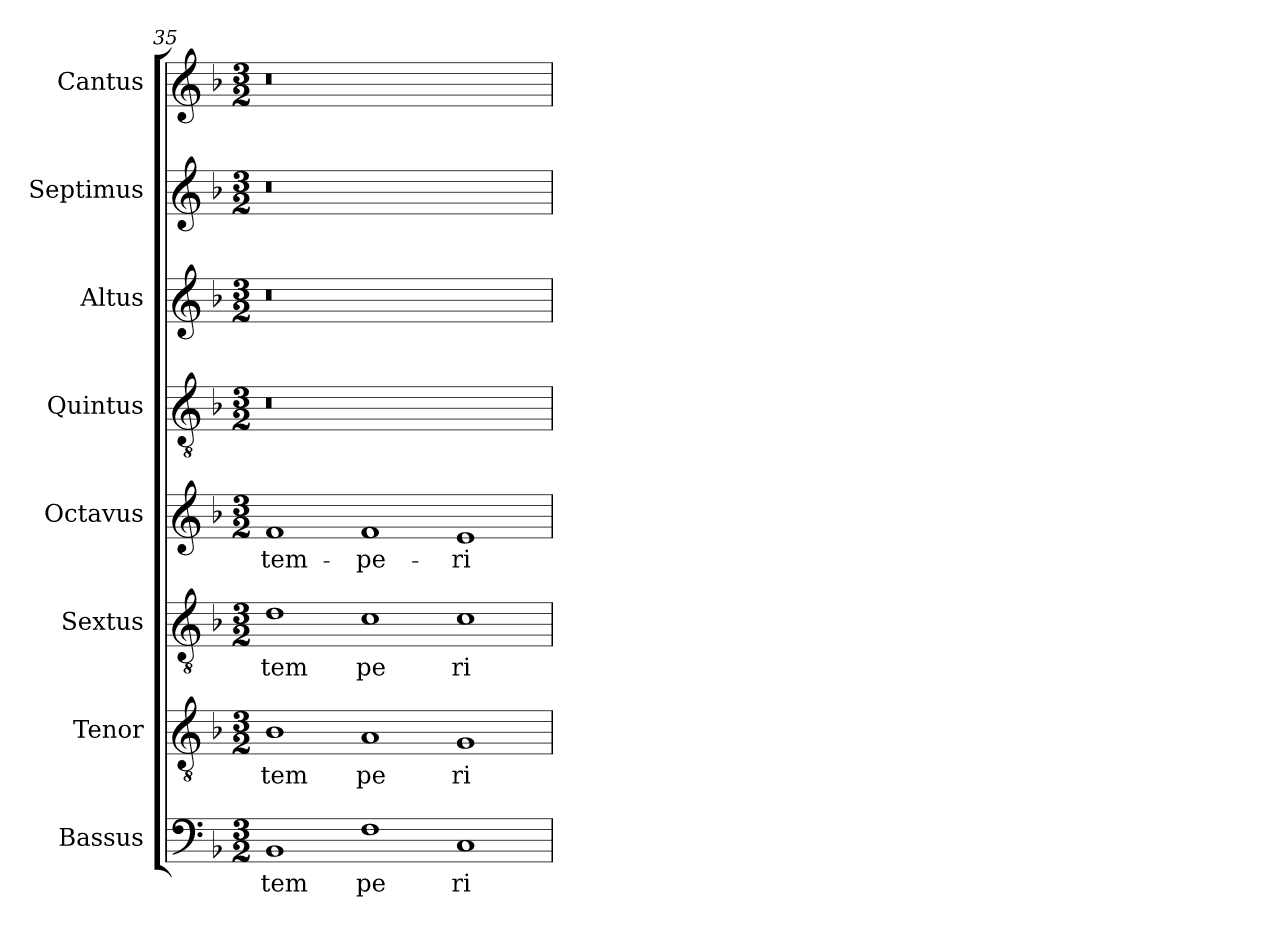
**kern	**text	**kern	**text	**kern	**text	**kern	**text	**kern	**kern	**kern	**kern
*part8	*part8	*part7	*part7	*part6	*part6	*part5	*part5	*part4	*part3	*part2	*part1
*staff8	*staff8	*staff7	*staff7	*staff6	*staff6	*staff5	*staff5	*staff4	*staff3	*staff2	*staff1
*I"Bassus	*	*I"Tenor	*	*I"Sextus	*	*I"Octavus	*	*I"Quintus	*I"Altus	*I"Septimus	*I"Cantus
*clefF4	*	*clefGv2	*	*clefGv2	*	*clefG2	*	*clefGv2	*clefG2	*clefG2	*clefG2
*k[b-]	*	*k[b-]	*	*k[b-]	*	*k[b-]	*	*k[b-]	*k[b-]	*k[b-]	*k[b-]
*F:	*	*F:	*	*F:	*	*F:	*	*F:	*F:	*F:	*F:
*M3/2	*	*M3/2	*	*M3/2	*	*M3/2	*	*M3/2	*M3/2	*M3/2	*M3/2
=35	=35	=35	=35	=35	=35	=35	=35	=35	=35	=35	=35
!	!LO:LY:b:cj	!	!LO:LY:b:cj	!	!LO:LY:b:cj	!	!LO:LY:b:cj	!	!	!	!
1BB-	tem	1B-	tem	1d	tem	1f	tem-	0.r	0.r	0.r	0.r
!	!LO:LY:b:cj	!	!LO:LY:b:cj	!	!LO:LY:b:cj	!	!LO:LY:b:cj	!	!	!	!
1F	pe	1A	pe	1c	pe	1f	-pe-	.	.	.	.
!	!LO:LY:b:cj	!	!LO:LY:b:cj	!	!LO:LY:b:cj	!	!LO:LY:b:cj	!	!	!	!
1C	ri	1G	ri	1c	ri	1e	-ri-	.	.	.	.
=	=	=	=	=	=	=	=	=	=	=	=
*-	*-	*-	*-	*-	*-	*-	*-	*-	*-	*-	*-
